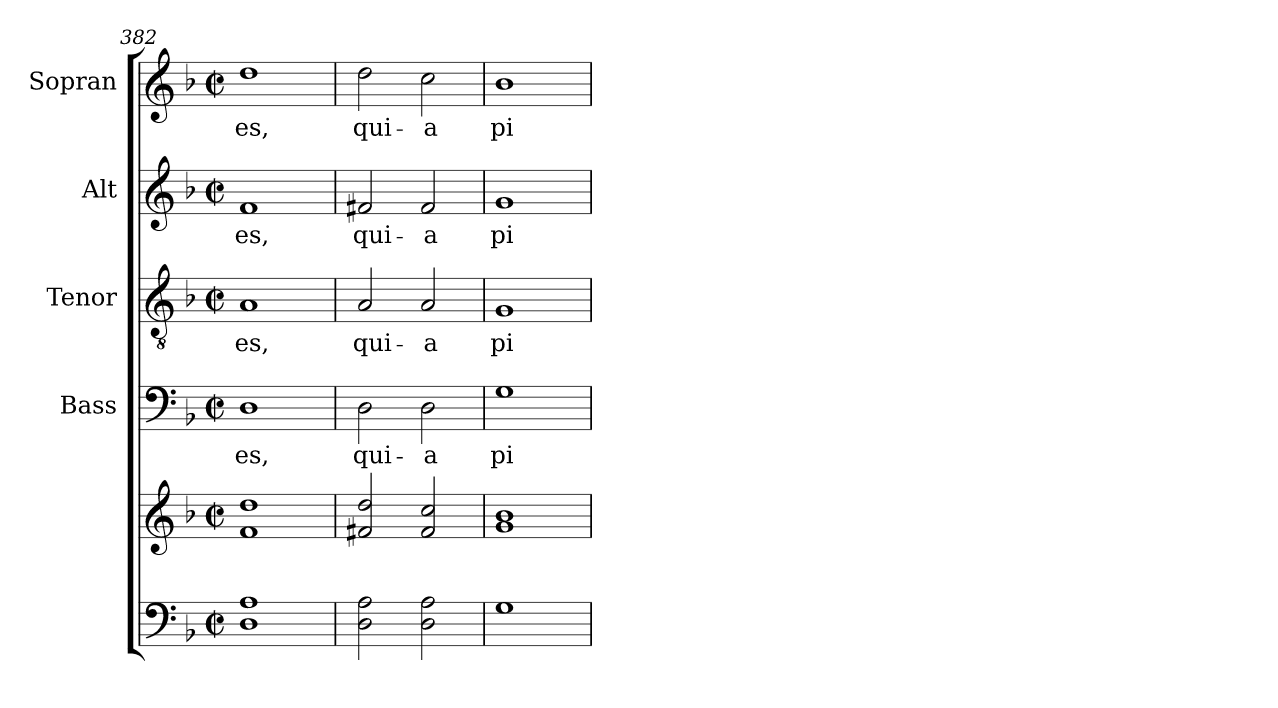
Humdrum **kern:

**kern	**kern	**kern	**text	**kern	**text	**kern	**text	**kern	**text
*part5	*part5	*part4	*part4	*part3	*part3	*part2	*part2	*part1	*part1
*staff6	*staff5	*staff4	*staff4	*staff3	*staff3	*staff2	*staff2	*staff1	*staff1
*	*	*I"Bass	*	*I"Tenor	*	*I"Alt	*	*I"Sopran	*
*	*	*I'B.	*	*I'T.	*	*I'A.	*	*I'S.	*
*clefF4	*clefG2	*clefF4	*	*clefGv2	*	*clefG2	*	*clefG2	*
*k[b-]	*k[b-]	*k[b-]	*	*k[b-]	*	*k[b-]	*	*k[b-]	*
*F:	*F:	*F:	*	*F:	*	*F:	*	*F:	*
*M2/2	*M2/2	*M2/2	*	*M2/2	*	*M2/2	*	*M2/2	*
*met(c|)	*met(c|)	*met(c|)	*	*met(c|)	*	*met(c|)	*	*met(c|)	*
=382	=382	=382	=382	=382	=382	=382	=382	=382	=382
!	!	!	!LO:LY:b	!	!LO:LY:b	!	!LO:LY:b	!	!LO:LY:b
1D 1A	1f 1dd	1D	es,	1A	es,	1f	es,	1dd	es,
=383	=383	=383	=383	=383	=383	=383	=383	=383	=383
!	!	!	!LO:LY:b	!	!LO:LY:b	!	!LO:LY:b	!	!LO:LY:b
2D\ 2A\	2f#X/ 2dd/	2D\	qui-	2A/	qui-	2f#X/	qui-	2dd\	qui-
!	!	!	!LO:LY:b	!	!LO:LY:b	!	!LO:LY:b	!	!LO:LY:b
2D\ 2A\	2f#/ 2cc/	2D\	-a	2A/	-a	2f#/	-a	2cc\	-a
=384	=384	=384	=384	=384	=384	=384	=384	=384	=384
!	!	!	!LO:LY:b	!	!LO:LY:b	!	!LO:LY:b	!	!LO:LY:b
1G	1g 1b-	1G	pi-	1G	pi-	1g	pi-	1b-	pi-
=	=	=	=	=	=	=	=	=	=
*-	*-	*-	*-	*-	*-	*-	*-	*-	*-
